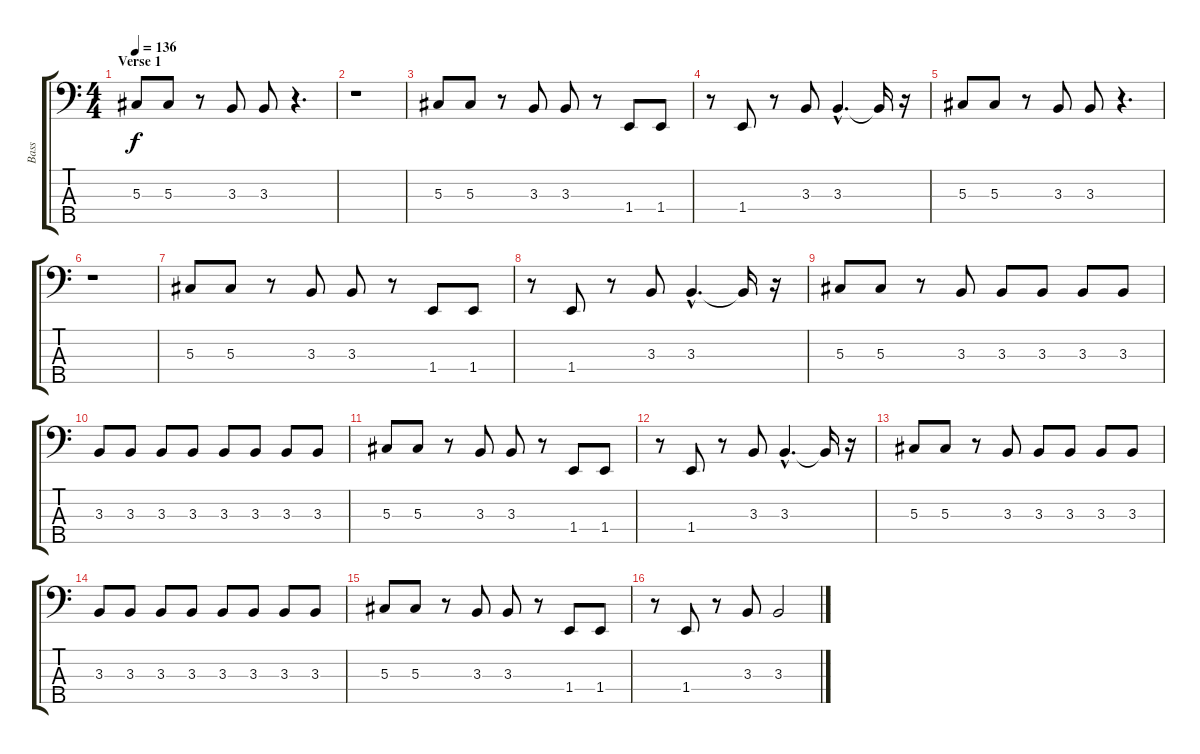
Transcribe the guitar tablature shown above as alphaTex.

\track ("Bass" "Bass") {instrument electricbasspick}
\staff {score tabs}
\tuning (Gb2 Db2 Ab1 Eb1 Bb0) {hide}
\ts (4 4)
\section ("" "Verse 1")
\tempo 136
\clef f4
\ks c
5.3.8{dy f} 5.3.8 r.8 3.3.8 3.3.8 r.4{d} |
r.1 |
5.3.8 5.3.8 r.8 3.3.8 3.3.8 r.8 1.4.8 1.4.8 |
r.8 1.4.8 r.8 3.3.8 3.3{hac}.4{d} 3.3{t}.16 r.16 |
5.3.8 5.3.8 r.8 3.3.8 3.3.8 r.4{d} |
r.1 |
5.3.8 5.3.8 r.8 3.3.8 3.3.8 r.8 1.4.8 1.4.8 |
r.8 1.4.8 r.8 3.3.8 3.3{hac}.4{d} 3.3{t}.16 r.16 |
5.3.8 5.3.8 r.8 3.3.8 3.3.8 3.3.8 3.3.8 3.3.8 |
3.3.8 3.3.8 3.3.8 3.3.8 3.3.8 3.3.8 3.3.8 3.3.8 |
5.3.8 5.3.8 r.8 3.3.8 3.3.8 r.8 1.4.8 1.4.8 |
r.8 1.4.8 r.8 3.3.8 3.3{hac}.4{d} 3.3{t}.16 r.16 |
5.3.8 5.3.8 r.8 3.3.8 3.3.8 3.3.8 3.3.8 3.3.8 |
3.3.8 3.3.8 3.3.8 3.3.8 3.3.8 3.3.8 3.3.8 3.3.8 |
5.3.8 5.3.8 r.8 3.3.8 3.3.8 r.8 1.4.8 1.4.8 |
r.8 1.4.8 r.8 3.3.8 3.3.2
